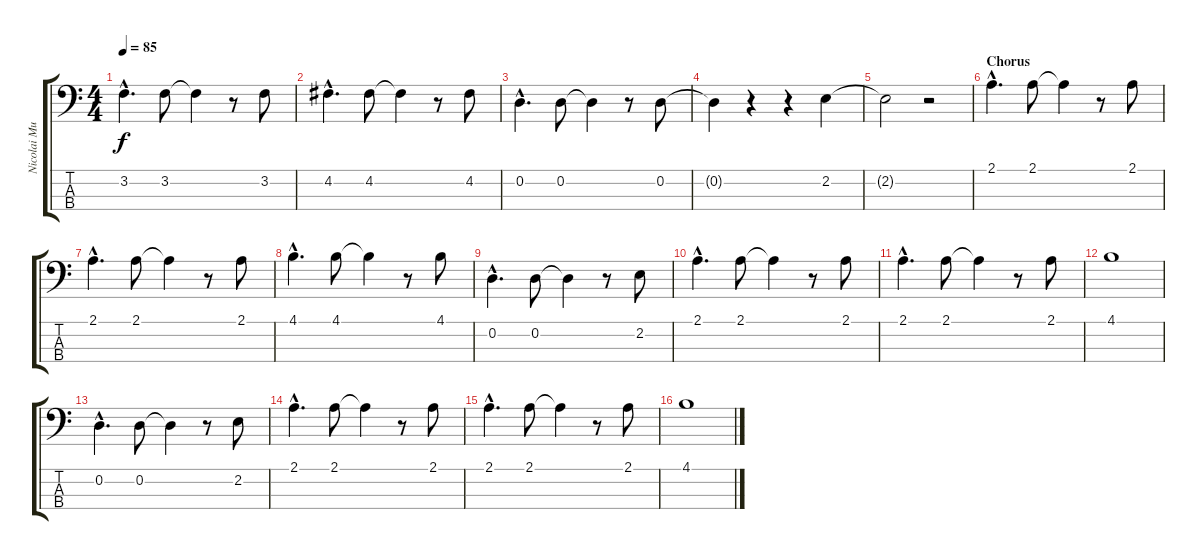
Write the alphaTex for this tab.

\track ("Nicolai Much-Hansen (Bass)" "Nicolai Mu") {instrument acousticbass}
\staff {score tabs}
\tuning (G2 D2 A1 E1) {hide}
\ts (4 4)
\tempo 85
\clef f4
\ks c
3.2{hac}.4{d dy f} 3.2.8 3.2{t}.4 r.8 3.2.8 |
4.2{hac}.4{d} 4.2.8 4.2{t}.4 r.8 4.2.8 |
0.2{hac}.4{d} 0.2.8 0.2{t}.4 r.8 0.2.8 |
0.2{t}.4 r.4 r.4 2.2.4 |
2.2{t}.2 r.2 |
\section ("" "Chorus")
2.1{hac}.4{d} 2.1.8 2.1{t}.4 r.8 2.1.8 |
2.1{hac}.4{d} 2.1.8 2.1{t}.4 r.8 2.1.8 |
4.1{hac}.4{d} 4.1.8 4.1{t}.4 r.8 4.1.8 |
0.2{hac}.4{d} 0.2.8 0.2{t}.4 r.8 2.2.8 |
2.1{hac}.4{d} 2.1.8 2.1{t}.4 r.8 2.1.8 |
2.1{hac}.4{d} 2.1.8 2.1{t}.4 r.8 2.1.8 |
4.1.1 |
0.2{hac}.4{d} 0.2.8 0.2{t}.4 r.8 2.2.8 |
2.1{hac}.4{d} 2.1.8 2.1{t}.4 r.8 2.1.8 |
2.1{hac}.4{d} 2.1.8 2.1{t}.4 r.8 2.1.8 |
4.1.1
